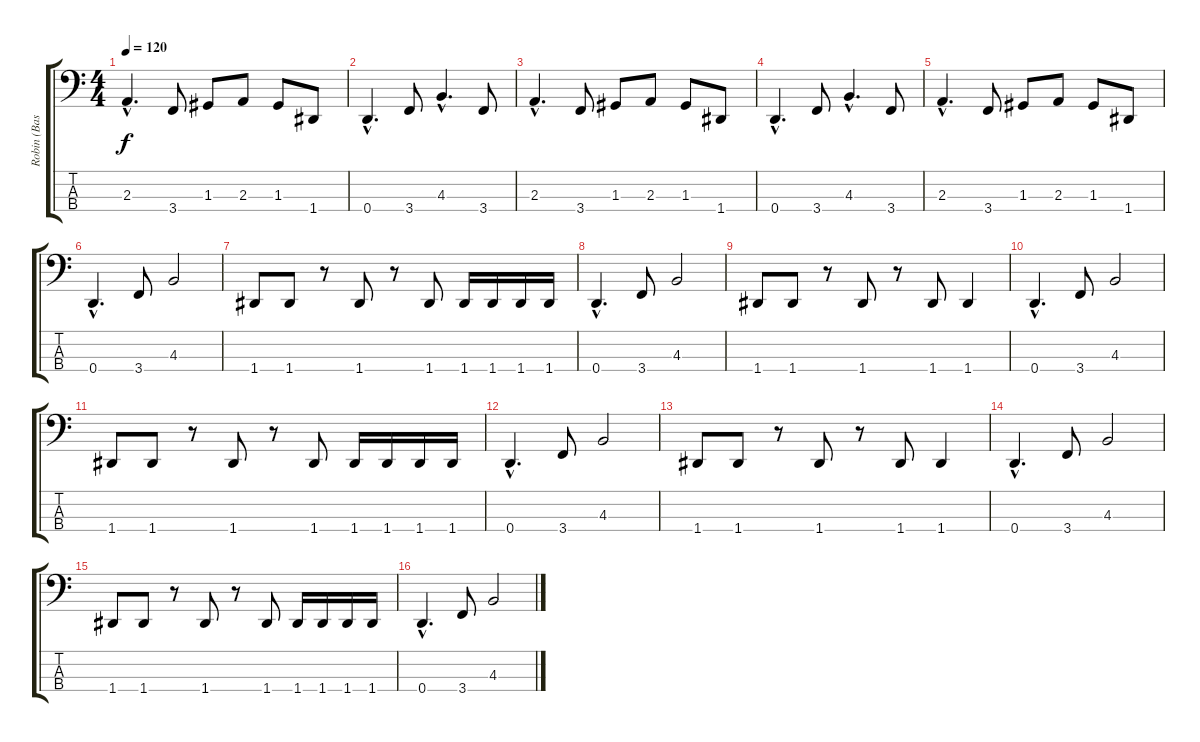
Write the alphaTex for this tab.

\track ("Robin (Bass)" "Robin (Bas") {instrument electricbasspick}
\staff {score tabs}
\tuning (F2 C2 G1 D1) {hide}
\ts (4 4)
\tempo 120
\clef f4
\ks c
2.3{hac}.4{d dy f} 3.4.8 1.3.8 2.3.8 1.3.8 1.4.8 |
0.4{hac}.4{d} 3.4.8 4.3{hac}.4{d} 3.4.8 |
2.3{hac}.4{d} 3.4.8 1.3.8 2.3.8 1.3.8 1.4.8 |
0.4{hac}.4{d} 3.4.8 4.3{hac}.4{d} 3.4.8 |
2.3{hac}.4{d} 3.4.8 1.3.8 2.3.8 1.3.8 1.4.8 |
0.4{hac}.4{d} 3.4.8 4.3.2 |
1.4.8 1.4.8 r.8 1.4.8 r.8 1.4.8 1.4.16 1.4.16 1.4.16 1.4.16 |
0.4{hac}.4{d} 3.4.8 4.3.2 |
1.4.8 1.4.8 r.8 1.4.8 r.8 1.4.8 1.4.4 |
0.4{hac}.4{d} 3.4.8 4.3.2 |
1.4.8 1.4.8 r.8 1.4.8 r.8 1.4.8 1.4.16 1.4.16 1.4.16 1.4.16 |
0.4{hac}.4{d} 3.4.8 4.3.2 |
1.4.8 1.4.8 r.8 1.4.8 r.8 1.4.8 1.4.4 |
0.4{hac}.4{d} 3.4.8 4.3.2 |
1.4.8 1.4.8 r.8 1.4.8 r.8 1.4.8 1.4.16 1.4.16 1.4.16 1.4.16 |
0.4{hac}.4{d} 3.4.8 4.3.2
